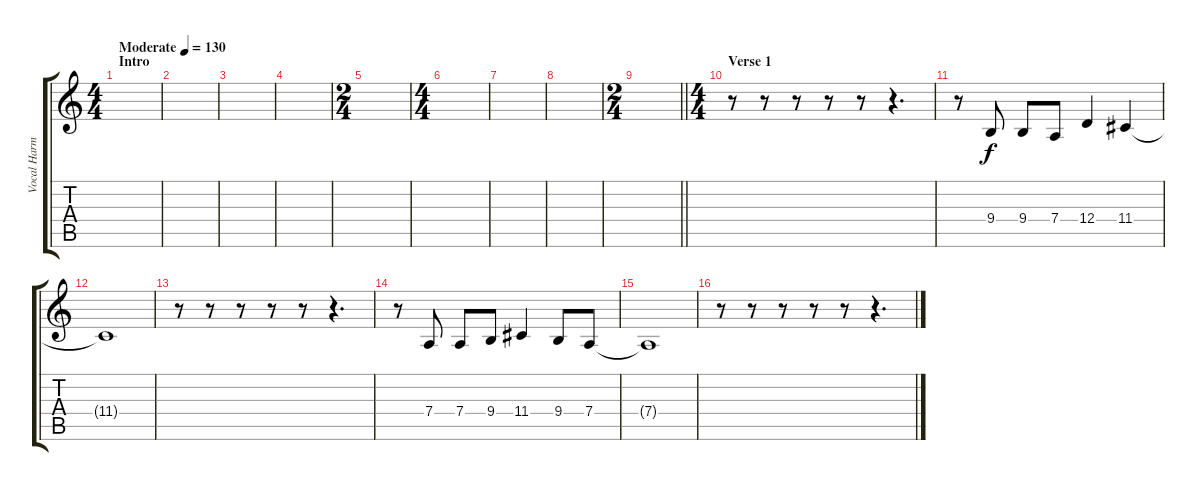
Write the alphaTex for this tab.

\track ("Vocal Harmonies" "Vocal Harm") {instrument tenorsax}
\staff {score tabs}
\tuning (E4 B3 G3 D3 A2 E2) {hide}
\ts (4 4)
\section ("" "Intro")
\tempo (130 "Moderate")
\clef g2
\ks c
|
|
|
|
\ts (2 4)
|
\ts (4 4)
|
|
|
\ts (2 4)
\barLineRight lightlight
|
\ts (4 4)
\section ("" "Verse 1")
r.8 r.8 r.8 r.8 r.8 r.4{d} |
r.8 9.4.8 9.4.8 7.4.8 12.4.4 11.4.4 |
11.4{t}.1 |
r.8 r.8 r.8 r.8 r.8 r.4{d} |
r.8 7.4.8 7.4.8 9.4.8 11.4.4 9.4.8 7.4.8 |
7.4{t}.1 |
r.8 r.8 r.8 r.8 r.8 r.4{d}
